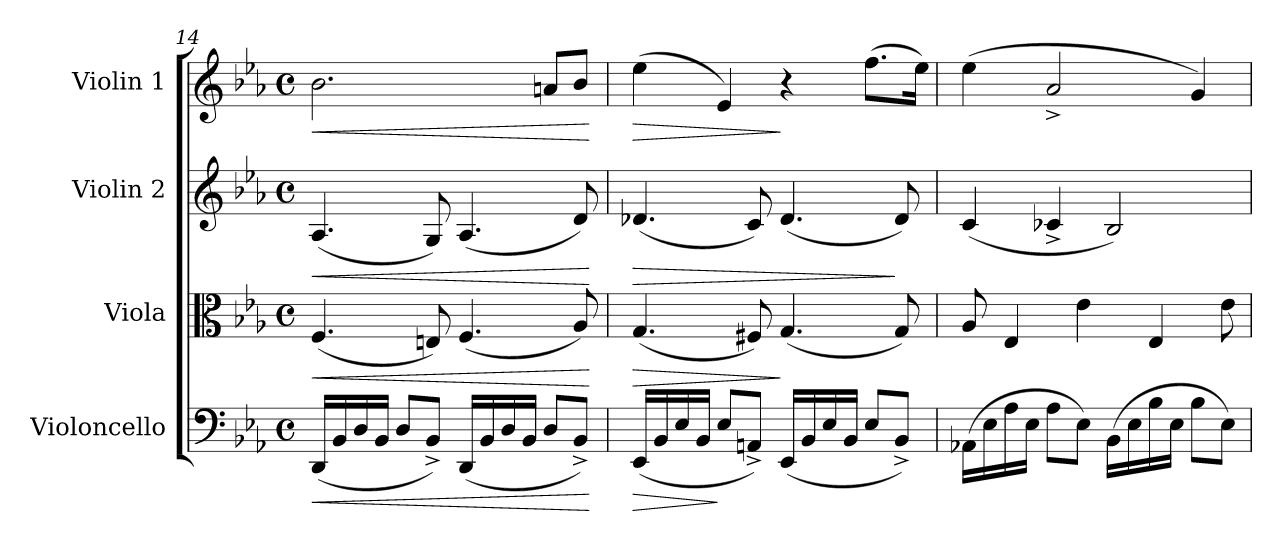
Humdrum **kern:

**kern	**dynam	**kern	**dynam	**kern	**dynam	**kern	**dynam
*part4	*part4	*part3	*part3	*part2	*part2	*part1	*part1
*staff4	*staff4	*staff3	*staff3	*staff2	*staff2	*staff1	*staff1
*I"Violoncello	*	*I"Viola	*	*I"Violin 2	*	*I"Violin 1	*
*I'Vc	*	*I'Vla	*	*I'Vln	*	*I'Vln	*
!!LO:LB:g=z
*clefF4	*	*clefC3	*	*clefG2	*	*clefG2	*
*k[b-e-a-]	*	*k[b-e-a-]	*	*k[b-e-a-]	*	*k[b-e-a-]	*
*M4/4	*	*M4/4	*	*M4/4	*	*M4/4	*
*met(c)	*	*met(c)	*	*met(c)	*	*met(c)	*
=14	=14	=14	=14	=14	=14	=14	=14
!	!LO:HP:b	!	!LO:HP:b	!	!LO:HP:b	!	!LO:HP:b
(16DD/LL	<	(4.F/	<	(<4.A-/	<	2.b-\	<
16BB-/	.	.	.	.	.	.	.
16D/	.	.	.	.	.	.	.
16BB-/JJ	.	.	.	.	.	.	.
8D/L	.	.	.	.	.	.	.
8BB-^/J)	.	8En/)	.	8G/)	.	.	.
(16DD/LL	.	(4.F/	.	(<4.A-/	.	.	.
16BB-/	.	.	.	.	.	.	.
16D/	.	.	.	.	.	.	.
16BB-/JJ	.	.	.	.	.	.	.
8D/L	.	.	.	.	.	8an/L	.
8BB-^/J)	.	8A-/)	.	8d/)	.	8b-/J	.
.	[	.	[	.	[	.	[
=15	=15	=15	=15	=15	=15	=15	=15
!	!LO:HP:b	!	!LO:HP:b	!	!LO:HP:b	!	!LO:HP:b
(16EE-/LL	>	(4.G/	>	(<4.d-X/	>	(>4ee-\	>
16BB-/	.	.	.	.	.	.	.
16E-/	.	.	.	.	.	.	.
16BB-/JJ	.	.	.	.	.	.	.
8E-/L	]	.	.	.	.	4e-/)	.
8AAn^/J)	.	8F#X/)	.	8c/)	.	.	.
(16EE-/LL	.	(4.G/	]	(4.d-/	.	4r	]
16BB-/	.	.	.	.	.	.	.
16E-/	.	.	.	.	.	.	.
16BB-/JJ	.	.	.	.	.	.	.
8E-/L	.	.	.	.	.	(>8.ff\L	.
8BB-^/J)	.	8G/)	.	8d-/)	]	.	.
.	.	.	.	.	.	16ee-\Jk)	.
=16	=16	=16	=16	=16	=16	=16	=16
(16AA-X\LL	.	8A-/	.	(<4c/	.	(>4ee-\	.
16E-\	.	.	.	.	.	.	.
16A-\	.	4E-/	.	.	.	.	.
16E-\JJ	.	.	.	.	.	.	.
8A-\L	.	.	.	4c-X^/	.	2a-^/	.
8E-\J)	.	4e-\	.	.	.	.	.
(16BB-\LL	.	.	.	2B-/)	.	.	.
16E-\	.	.	.	.	.	.	.
16B-\	.	4E-/	.	.	.	.	.
16E-\JJ	.	.	.	.	.	.	.
8B-\L	.	.	.	.	.	4g/)	.
8E-\J)	.	8e-\	.	.	.	.	.
=	=	=	=	=	=	=	=
*-	*-	*-	*-	*-	*-	*-	*-
